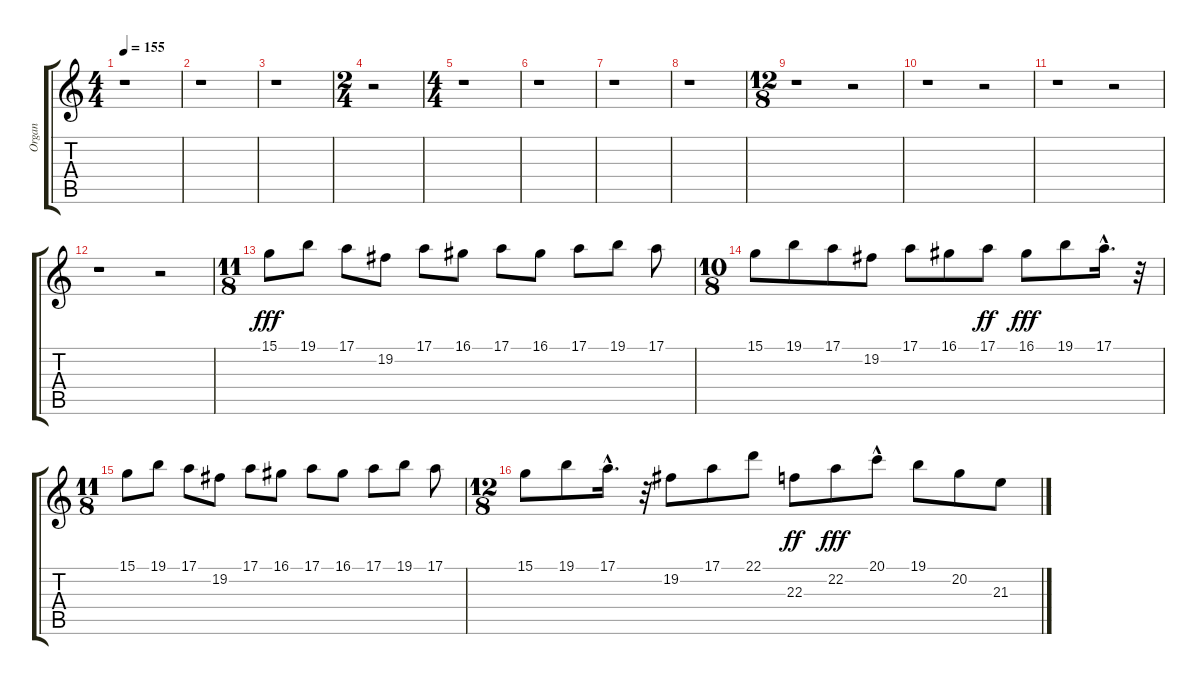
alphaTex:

\track ("Organ               " "Organ     ") {instrument rockorgan}
\staff {score tabs}
\tuning (E4 B3 G3 D3 A2 E2) {hide}
\ts (4 4)
\tempo 155
\clef g2
\ks c
r.1{dy fff} |
r.1 |
r.1 |
\ts (2 4)
r.2 |
\ts (4 4)
r.1 |
r.1 |
r.1 |
r.1 |
\ts (12 8)
r.1 r.2 |
r.1 r.2 |
r.1 r.2 |
r.1 r.2 |
\ts (11 8)
15.1.8{volume 8 instrument rockorgan} 19.1.8 17.1.8 19.2.8 17.1.8 16.1.8 17.1.8 16.1.8 17.1.8 19.1.8 17.1.8 |
\ts (10 8)
15.1.8 19.1.8 17.1.8 19.2.8 17.1.8 16.1.8 17.1.8{dy ff} 16.1.8{dy fff} 19.1.8 17.1{hac}.16{d} r.32 |
\ts (11 8)
15.1.8 19.1.8 17.1.8 19.2.8 17.1.8 16.1.8 17.1.8 16.1.8 17.1.8 19.1.8 17.1.8 |
\ts (12 8)
15.1.8 19.1.8 17.1{hac}.16{d} r.32 19.2.8 17.1.8 22.1.8 22.3.8{dy ff} 22.2.8{dy fff} 20.1{hac}.8 19.1.8 20.2.8 21.3.8
